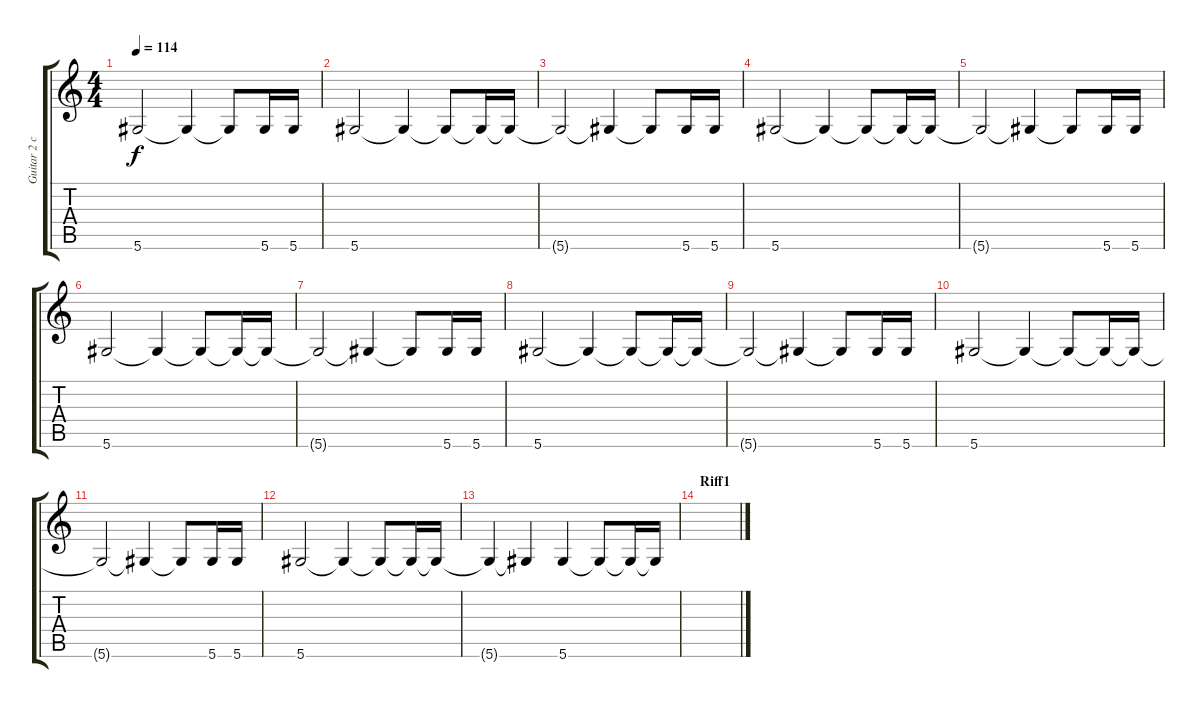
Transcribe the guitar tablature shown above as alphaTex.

\track ("Guitar 2 c" "Guitar 2 c") {instrument electricguitarclean}
\staff {score tabs}
\tuning (Eb4 Bb3 Gb3 Db3 Ab2 Eb2) {hide}
\ts (4 4)
\tempo 114
\clef g2
\ks c
5.6{t}.2{dy f} 5.6{t}.4 5.6{t}.8 5.6.16 5.6.16 |
5.6.2 5.6{t}.4 5.6{t}.8 5.6{t}.16 5.6{t}.16 |
5.6{t}.2 5.6{t}.4 5.6{t}.8 5.6.16 5.6.16 |
5.6.2 5.6{t}.4 5.6{t}.8 5.6{t}.16 5.6{t}.16 |
5.6{t}.2 5.6{t}.4 5.6{t}.8 5.6.16 5.6.16 |
5.6.2 5.6{t}.4 5.6{t}.8 5.6{t}.16 5.6{t}.16 |
5.6{t}.2 5.6{t}.4 5.6{t}.8 5.6.16 5.6.16 |
5.6.2 5.6{t}.4 5.6{t}.8 5.6{t}.16 5.6{t}.16 |
5.6{t}.2 5.6{t}.4 5.6{t}.8 5.6.16 5.6.16 |
5.6.2 5.6{t}.4 5.6{t}.8 5.6{t}.16 5.6{t}.16 |
5.6{t}.2 5.6{t}.4 5.6{t}.8 5.6.16 5.6.16 |
5.6.2 5.6{t}.4 5.6{t}.8 5.6{t}.16 5.6{t}.16 |
5.6{t}.4 5.6{t}.4 5.6.4 5.6{t}.8 5.6{t}.16 5.6{t}.16 |
\section ("" "Riff1")
